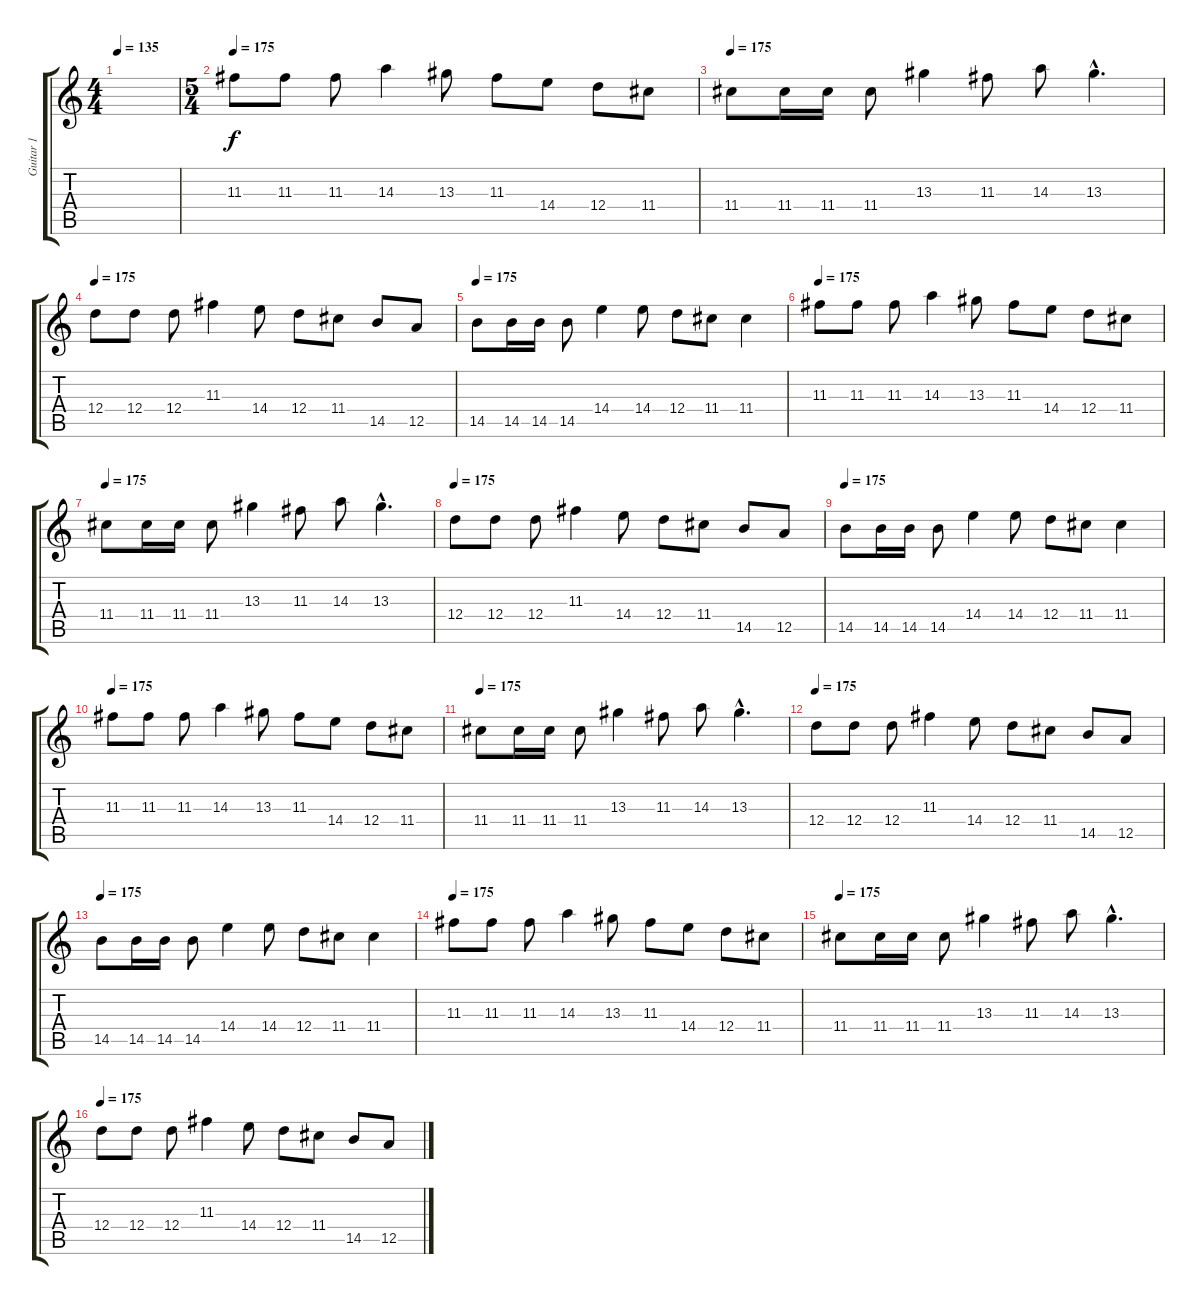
\track ("Guitar 1" "Guitar 1") {instrument distortionguitar}
\staff {score tabs}
\tuning (E4 B3 G3 D3 A2 D2) {hide}
\ts (4 4)
\tempo 135
\clef g2
\ks c
|
\ts (5 4)
\tempo 175
11.3.8 11.3.8 11.3.8 14.3.4 13.3.8 11.3.8 14.4.8 12.4.8 11.4.8 |
\tempo 175
11.4.8 11.4.16 11.4.16 11.4.8 13.3.4 11.3.8 14.3.8 13.3{hac}.4{d} |
\tempo 175
12.4.8 12.4.8 12.4.8 11.3.4 14.4.8 12.4.8 11.4.8 14.5.8 12.5.8 |
\tempo 175
14.5.8 14.5.16 14.5.16 14.5.8 14.4.4 14.4.8 12.4.8 11.4.8 11.4.4 |
\tempo 175
11.3.8 11.3.8 11.3.8 14.3.4 13.3.8 11.3.8 14.4.8 12.4.8 11.4.8 |
\tempo 175
11.4.8 11.4.16 11.4.16 11.4.8 13.3.4 11.3.8 14.3.8 13.3{hac}.4{d} |
\tempo 175
12.4.8 12.4.8 12.4.8 11.3.4 14.4.8 12.4.8 11.4.8 14.5.8 12.5.8 |
\tempo 175
14.5.8 14.5.16 14.5.16 14.5.8 14.4.4 14.4.8 12.4.8 11.4.8 11.4.4 |
\tempo 175
11.3.8 11.3.8 11.3.8 14.3.4 13.3.8 11.3.8 14.4.8 12.4.8 11.4.8 |
\tempo 175
11.4.8 11.4.16 11.4.16 11.4.8 13.3.4 11.3.8 14.3.8 13.3{hac}.4{d} |
\tempo 175
12.4.8 12.4.8 12.4.8 11.3.4 14.4.8 12.4.8 11.4.8 14.5.8 12.5.8 |
\tempo 175
14.5.8 14.5.16 14.5.16 14.5.8 14.4.4 14.4.8 12.4.8 11.4.8 11.4.4 |
\tempo 175
11.3.8 11.3.8 11.3.8 14.3.4 13.3.8 11.3.8 14.4.8 12.4.8 11.4.8 |
\tempo 175
11.4.8 11.4.16 11.4.16 11.4.8 13.3.4 11.3.8 14.3.8 13.3{hac}.4{d} |
\tempo 175
12.4.8 12.4.8 12.4.8 11.3.4 14.4.8 12.4.8 11.4.8 14.5.8 12.5.8
